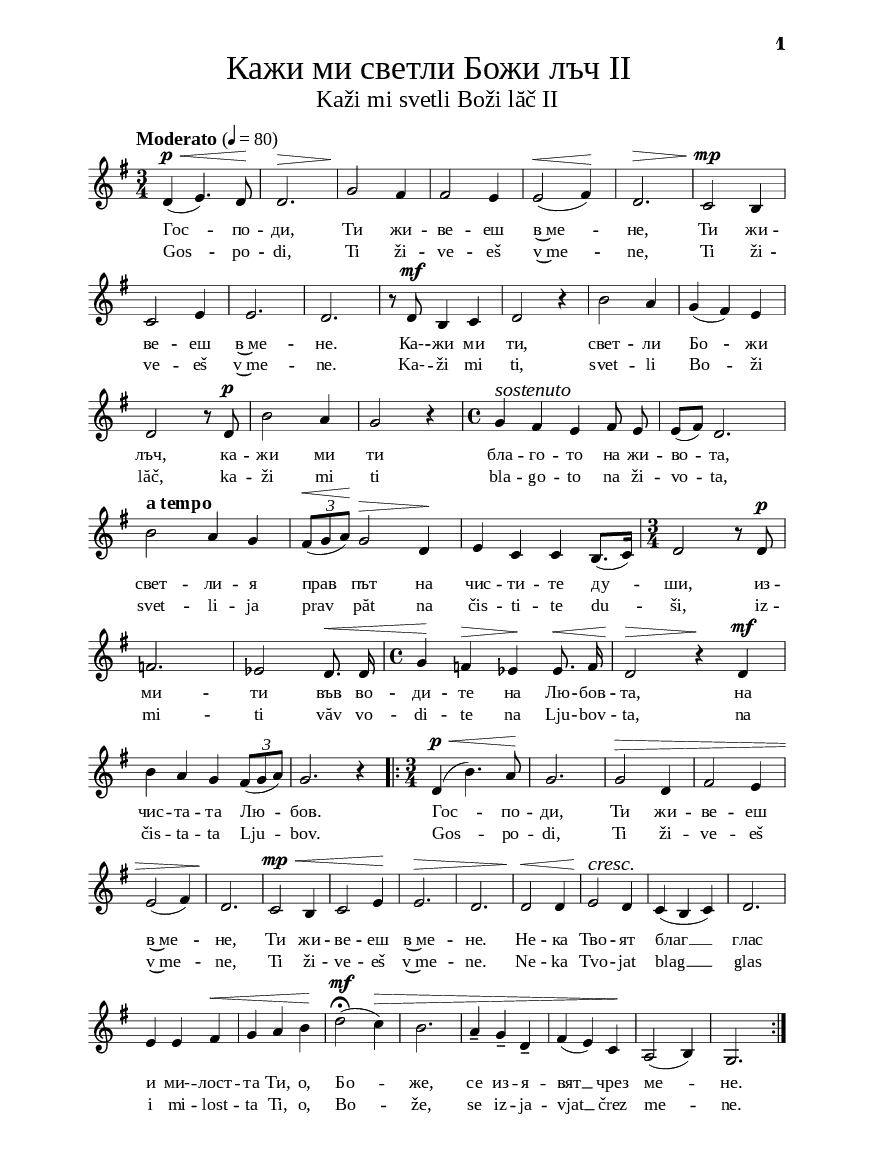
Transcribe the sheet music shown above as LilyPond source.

\version "2.24.3"

% include paper part and global functions
\include "include/globals.ily"

\bookpart {
  \label #'ref211
  \tocItem \markup "Кажи ми светли Божи лъч II  – Kaži mi svetli Boži lăč II "
  \include "include/bookpart-paper.ily"
  \score {
    \include "include/score-layout.ily"
    \new Voice \absolute {
      \clef treble
      \key g \major
      \time 3/4
      \tempoFunc "Moderato" 4 "80"
      \autoBeamOff

      d'4 (  ^\p  ^\<  e'4. )  d'8  ^\! | % 2
      d'2.  ^\> | % 3
      g'2  ^\!  fis'4 | % 4
      fis'2  e'4 | % 5
      e'2 (  ^\<  fis'4 )  ^\! | % 6
      d'2.  ^\> | % 7
      c'2  ^\!  ^\mp  b4 \break | % 8
      c'2  e'4 | % 9
      e'2. |
      d'2. | % 11
      r8  d'8  ^\mf  b4  c'4 | % 12
      d'2 r4 | % 13
      b'2  a'4 | % 14
      g'4 (  fis'4 )  e'4 \break | % 15
      d'2 r8  d'8  ^\p | % 16
      b'2  a'4 | % 17
      g'2 r4 | % 18
      \time 4/4  | % 18
      g'4 ^\markup{ \huge \italic {sostenuto} }  fis'4  e'4
      fis'8  e'8 | % 19
      e'8 ( [  fis'8 ) ]  d'2. \break |

      \tempo"a tempo" b'2  a'4  g'4 | % 21
      \once \omit TupletBracket
      \times 2/3  {
        fis'8 ( [  ^\<  g'8  a'8 ) ]
      }
      ^\!  g'2  ^\>  d'4  ^\! | % 22
      e'4  c'4  c'4  b8. ( [  c'16 ) ]
      | % 23
      \time 3/4  | % 23
      d'2 r8  d'8  ^\p \break | % 24
      f'2. | % 25
      es'2
      \once \override Hairpin.to-barline = ##f
      d'8. ^\<  d'16 | % 26
      \time 4/4  | % 26
      g'4  ^\!  f'4  ^\>  es'4 ^\! es'8. ^\<
      f'16 | % 27
      d'2  ^\!  ^\> r4  ^\!  d'4  ^\mf \break | % 28
      b'4  a'4  g'4 \once \omit TupletBracket
      \times 2/3  {
        fis'8 ( [  g'8  a'8 ) ]
      }
      | % 29
      g'2. r4 \bar ".|:"

      \time 3/4  |
      d'4 (  ^\p  ^\<  b'4. )  a'8  ^\! | % 31
      g'2. | % 32
      g'2  ^\>  d'4  | % 33
      fis'2  e'4 | \break % 34
      e'2 (  fis'4 ) | % 35
      d'2.  ^\! | % 36
      c'2  ^\mp  ^\<  b4 | % 37
      c'2  e'4  ^\! | % 38
      e'2.  ^\> | % 39
      d'2. |
      d'2  ^\!  ^\<  d'4 | % 41
      e'2  ^\! ^\markup \huge \italic { "cresc." }  d'4 |   % 42
      \once \omit TupletBracket

      c'4 (  b4
      c'4 )
      |
      d'2. | \break % 43
      e'4  e'4  fis'4  ^\< | % 44
      g'4  a'4  b'4  ^\!  | % 45
      d''2 ( ^\fermata  ^\mf  c''4 )  ^\> | % 46
      b'2. | % 47
      a'4 --  g'4 --  d'4 -- | % 48
      fis'4 (  e'4 )  c'4  ^\! | % 49
      a2 (  b4 ) |
      g2.
      \bar ":|."
    }

    \addlyrics {
      Гос -- по -- ди, Ти жи -- ве --
      еш в~ме -- не, Ти жи -- ве --
      еш в~ме -- не. "Ка-" -- жи ми ти,
      свет -- ли Бо -- жи лъч, ка --
      жи ми ти бла -- го -- то на жи --
      во -- та, свет -- ли -- я прав
      път на чис -- ти -- те ду
      -- ши, из -- ми -- ти във во --
      ди -- те на Лю -- бов -- та, на
      чис -- та -- та Лю --  бов.
      Гос -- по -- ди, Ти жи -- ве --
      еш в~ме -- не, Ти жи -- ве --
      еш в~ме -- не. Не -- ка Тво -- ят
      благ __   глас и "ми-" -- лост --
      та Ти, о, Бо -- же, се из -- я
      -- вят __  чрез ме -- не.}

      \addlyrics {
        Gos -- po -- di, Ti ži -- ve --
        eš v~me -- ne, Ti ži -- ve --
        eš v~me -- ne. "Ka-" -- ži mi ti,
        svet -- li Bo -- ži lăč, ka --
        ži mi ti bla -- go -- to na ži --
        vo -- ta, svet -- li -- ja prav
        păt na čis -- ti -- te du
        -- ši, iz -- mi -- ti văv vo --
        di -- te na Lju -- bov -- ta, na
        čis -- ta -- ta Lju --  bov.
        Gos -- po -- di, Ti ži -- ve --
        eš v~me -- ne, Ti ži -- ve --
        eš v~me -- ne. Ne -- ka Tvo -- jat
        blag __   glas i mi -- lost --
        ta Ti, o, Bo -- že, se iz -- ja
        -- vjat __  črez me -- ne.}


        \header {
          title = \titleFunc "Кажи ми светли Божи лъч II  " "Kaži mi svetli Boži lăč II"
        }

        \midi{}

      } % score

      \markup \empty-one

      % include foreign translation(s) of the song
      \version "2.24.4"

\markup \fill-line { \fontsize #deTitleFontSize "Sage mir du, heller göttlicher Strahl II" }
\markup \null
\markup \null
\markup \abs-fontsize #11 \override #`(baseline-skip . ,bgCoupletBaselineSkip) {
  \fill-line {
    \hspace #0.1
    \column {
      \line {
        \bold "  "
        \column {
          "Herr, Du lebst in mir,"
          "Du lebst in mir."
          "Sage mir, heller göttlicher Strahl,"
          "sage mir du, das Gute des Lebens,"
          "der helle, gerade Weg"
          "der reinen Seelen,"
          "gewaschen in den Wassern der Liebe,"
          "der reinen Liebe."
          "Herr, Du lebst in mir,"
          "Du lebst in mir."
          "Mögen Deine gütige Stimme"
          "und Deine Barmherzigkeit, oh Herr, "
          "sich durch mich kundtun!"
        }
      }
    }\hspace #0.1
  }
}


    } % bookpart

    % Più mosso
    %
